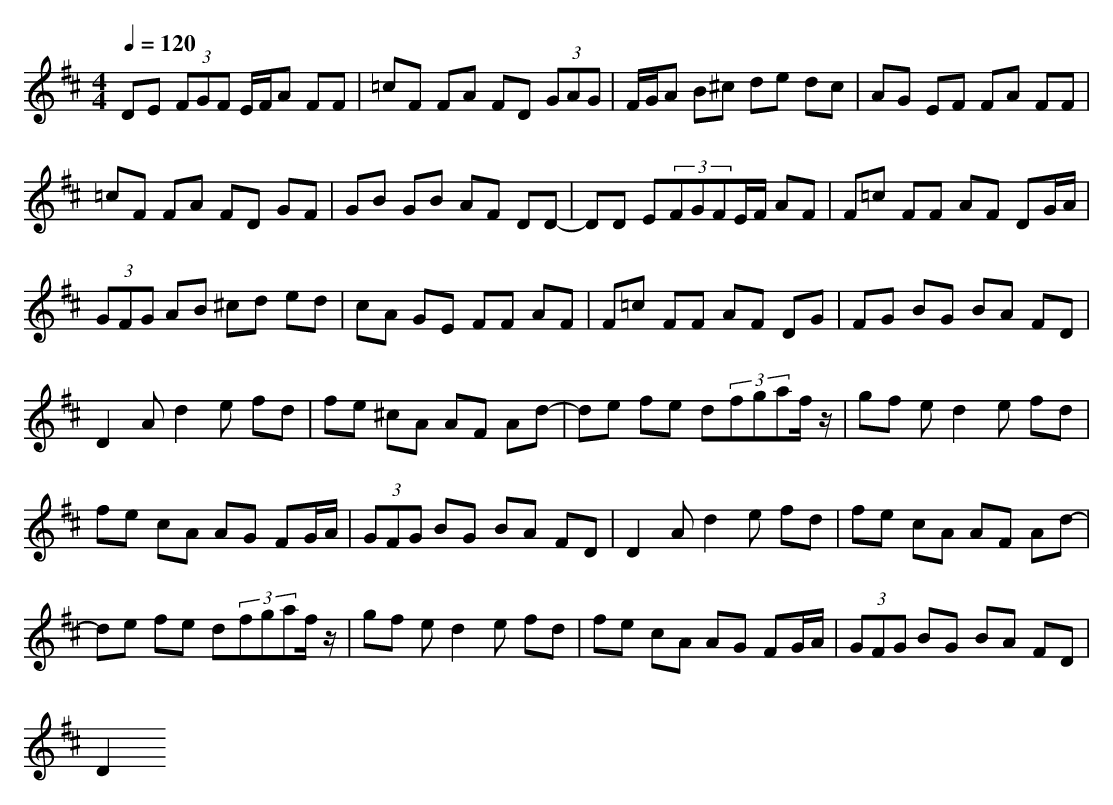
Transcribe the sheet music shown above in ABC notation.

X:1
T:
M: 4/4
L: 1/8
Q:1/4=120
K:D % 2 sharps
DE (3FGF E/2F/2A FF|=cF FA FD (3GAG|F/2G/2A B^c de dc|AG EF FA FF|
=cF FA FD GF|GB GB AF DD-|DD E(3FGFE/2F/2 AF|F=c FF AF DG/2A/2|
(3GFG AB ^cd ed|cA GE FF AF|F=c FF AF DG|FG BG BA FD|
D2 Ad2e fd|fe ^cA AF Ad-|de fe d(3fgaf/2z/2|gf ed2e fd|
fe cA AG FG/2A/2|(3GFG BG BA FD|D2 Ad2e fd|fe cA AF Ad-|
de fe d(3fgaf/2z/2|gf ed2e fd|fe cA AG FG/2A/2|(3GFG BG BA FD|
D2
